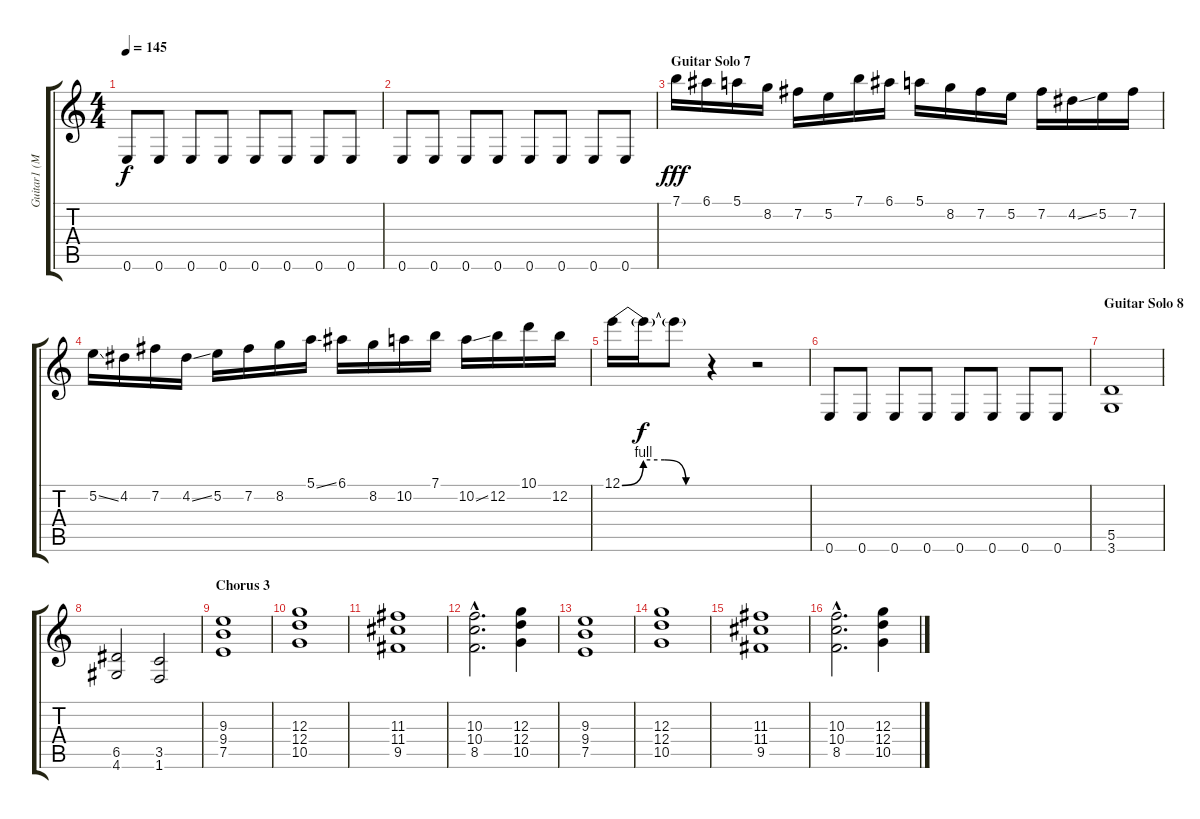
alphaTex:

\track ("Guitar1 (Mustaine)" "Guitar1 (M") {instrument distortionguitar}
\staff {score tabs}
\tuning (E4 B3 G3 D3 A2 E2) {hide}
\ts (4 4)
\tempo 145
\clef g2
\ks c
0.6.8{dy f} 0.6.8 0.6.8 0.6.8 0.6.8 0.6.8 0.6.8 0.6.8 |
0.6.8 0.6.8 0.6.8 0.6.8 0.6.8 0.6.8 0.6.8 0.6.8 |
\section ("" "Guitar Solo 7")
7.1.16{dy fff} 6.1.16 5.1.16 8.2.16 7.2.16 5.2.16 7.1.16 6.1.16 5.1.16 8.2.16 7.2.16 5.2.16 7.2.16 4.2{ss}.16 5.2.16 7.2.16 |
5.2{ss}.16 4.2.16 7.2.16 4.2{ss}.16 5.2.16 7.2.16 8.2.16 5.1{ss}.16 6.1.16 8.2.16 10.2.16 7.1.16 10.2{ss}.16 12.2.16 10.1.16 12.2.16 |
12.1{be (custom 0 0 15 4 30 4 45 0 60 0)}.16 12.1{t}.16{dy f} 12.1{t}.8 r.4 r.2 |
0.6.8 0.6.8 0.6.8 0.6.8 0.6.8 0.6.8 0.6.8 0.6.8 |
\section ("" "Guitar Solo 8")
(5.5 3.6).1 |
(6.5 4.6).2 (3.5 1.6).2 |
\section ("" "Chorus 3")
(9.3 9.4 7.5).1 |
(12.3 12.4 10.5).1 |
(11.3 11.4 9.5).1 |
(10.3{hac} 10.4{hac} 8.5{hac}).2{d} (12.3 12.4 10.5).4 |
(9.3 9.4 7.5).1 |
(12.3 12.4 10.5).1 |
(11.3 11.4 9.5).1 |
(10.3{hac} 10.4{hac} 8.5{hac}).2{d} (12.3 12.4 10.5).4
